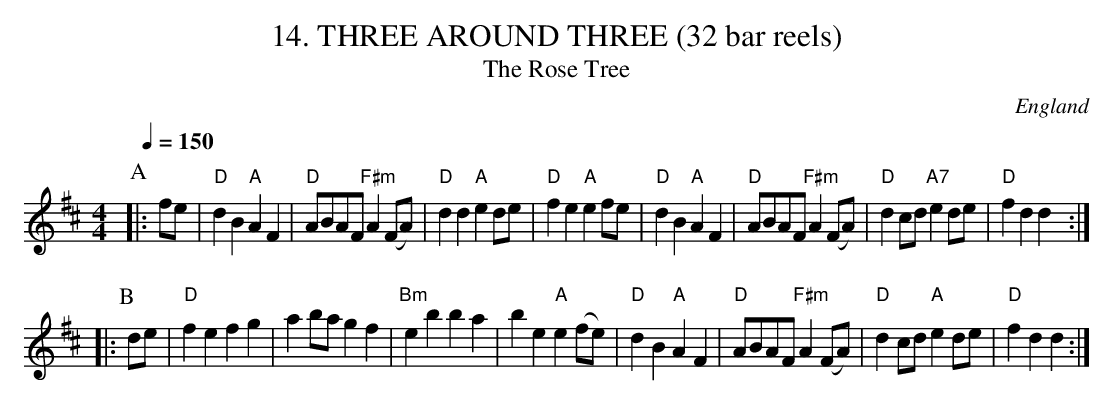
X:1
T:14. THREE AROUND THREE (32 bar reels)
T:Rose Tree, The
O:England
Q:1/4=150
M:4/4
K:D
P:A
|:fe|\
"D"d2B2 "A"A2F2|"D"ABAF "F#m"A2(FA)|"D"d2d2 "A"e2de|"D"f2e2 "A"e2fe|\
"D"d2B2 "A"A2F2|"D"ABAF "F#m"A2(FA)|"D"d2cd "A7"e2de|"D"f2d2d2::
P:B
de|\
"D"f2e2 f2g2|a2ba g2f2|"Bm"e2b2 b2a2|b2e2 "A"e2(fe)|\
"D"d2B2 "A"A2F2|"D"ABAF "F#m"A2(FA)|"D"d2cd "A"e2de|"D"f2d2d2:|
